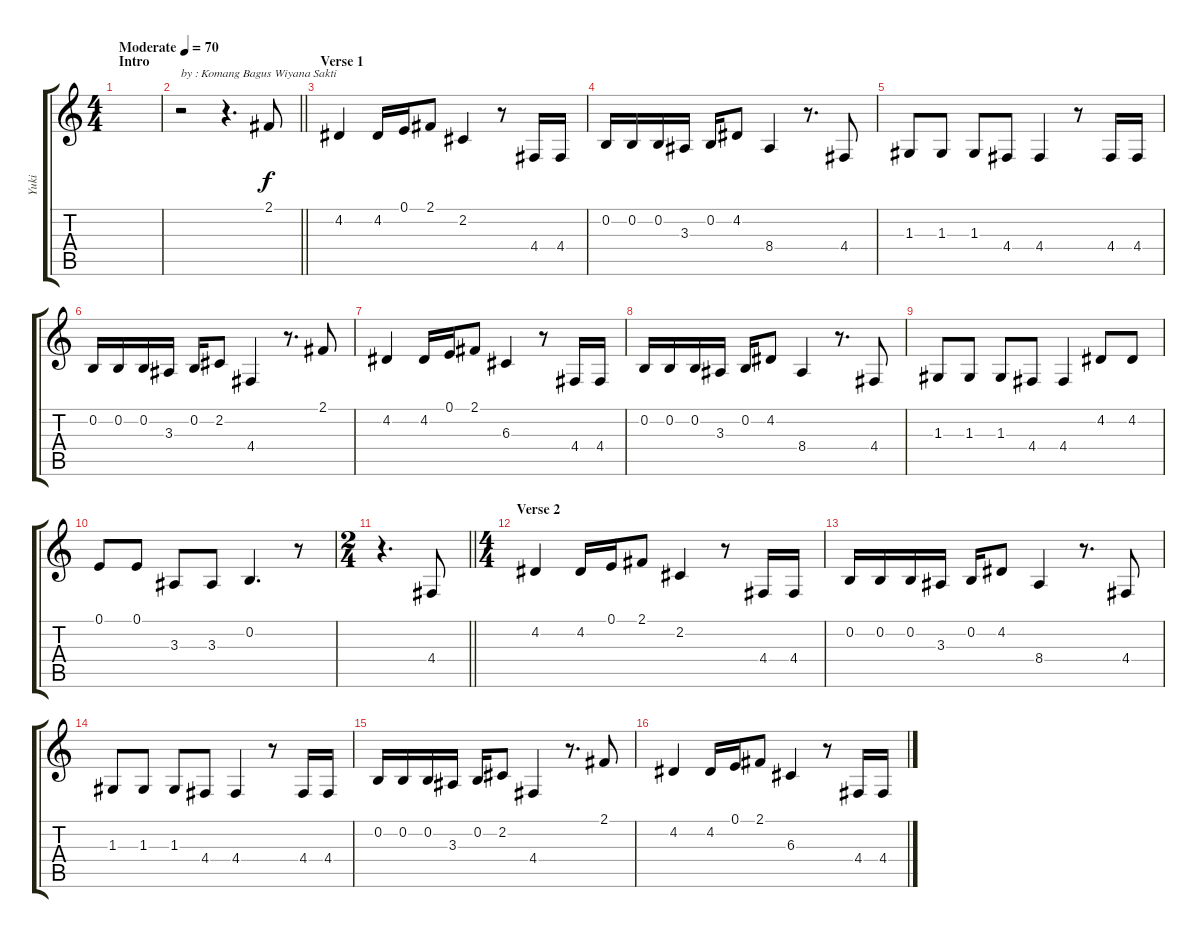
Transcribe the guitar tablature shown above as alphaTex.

\track ("Yuki" "Yuki") {instrument lead6voice}
\staff {score tabs}
\tuning (E4 B3 G3 D3 A2 E2) {hide}
\ts (4 4)
\section ("" "Intro")
\tempo (70 "Moderate")
\clef g2
\ks c
|
\barLineRight lightlight
r.2{txt "by : Komang Bagus Wiyana Sakti"} r.4{d} 2.1.8 |
\section ("" "Verse 1")
4.2.4 4.2.16 0.1.16 2.1.8 2.2.4 r.8 4.4.16 4.4.16 |
0.2.16 0.2.16 0.2.16 3.3.16 0.2.16 4.2.8 8.4.4 r.8{d} 4.4.8 |
1.3.8 1.3.8 1.3.8 4.4.8 4.4.4 r.8 4.4.16 4.4.16 |
0.2.16 0.2.16 0.2.16 3.3.16 0.2.16 2.2.8 4.4.4 r.8{d} 2.1.8 |
4.2.4 4.2.16 0.1.16 2.1.8 6.3.4 r.8 4.4.16 4.4.16 |
0.2.16 0.2.16 0.2.16 3.3.16 0.2.16 4.2.8 8.4.4 r.8{d} 4.4.8 |
1.3.8 1.3.8 1.3.8 4.4.8 4.4.4 4.2.8 4.2.8 |
0.1.8 0.1.8 3.3.8 3.3.8 0.2.4{d} r.8 |
\ts (2 4)
\barLineRight lightlight
r.4{d} 4.4.8 |
\ts (4 4)
\section ("" "Verse 2")
4.2.4 4.2.16 0.1.16 2.1.8 2.2.4 r.8 4.4.16 4.4.16 |
0.2.16 0.2.16 0.2.16 3.3.16 0.2.16 4.2.8 8.4.4 r.8{d} 4.4.8 |
1.3.8 1.3.8 1.3.8 4.4.8 4.4.4 r.8 4.4.16 4.4.16 |
0.2.16 0.2.16 0.2.16 3.3.16 0.2.16 2.2.8 4.4.4 r.8{d} 2.1.8 |
4.2.4 4.2.16 0.1.16 2.1.8 6.3.4 r.8 4.4.16 4.4.16
